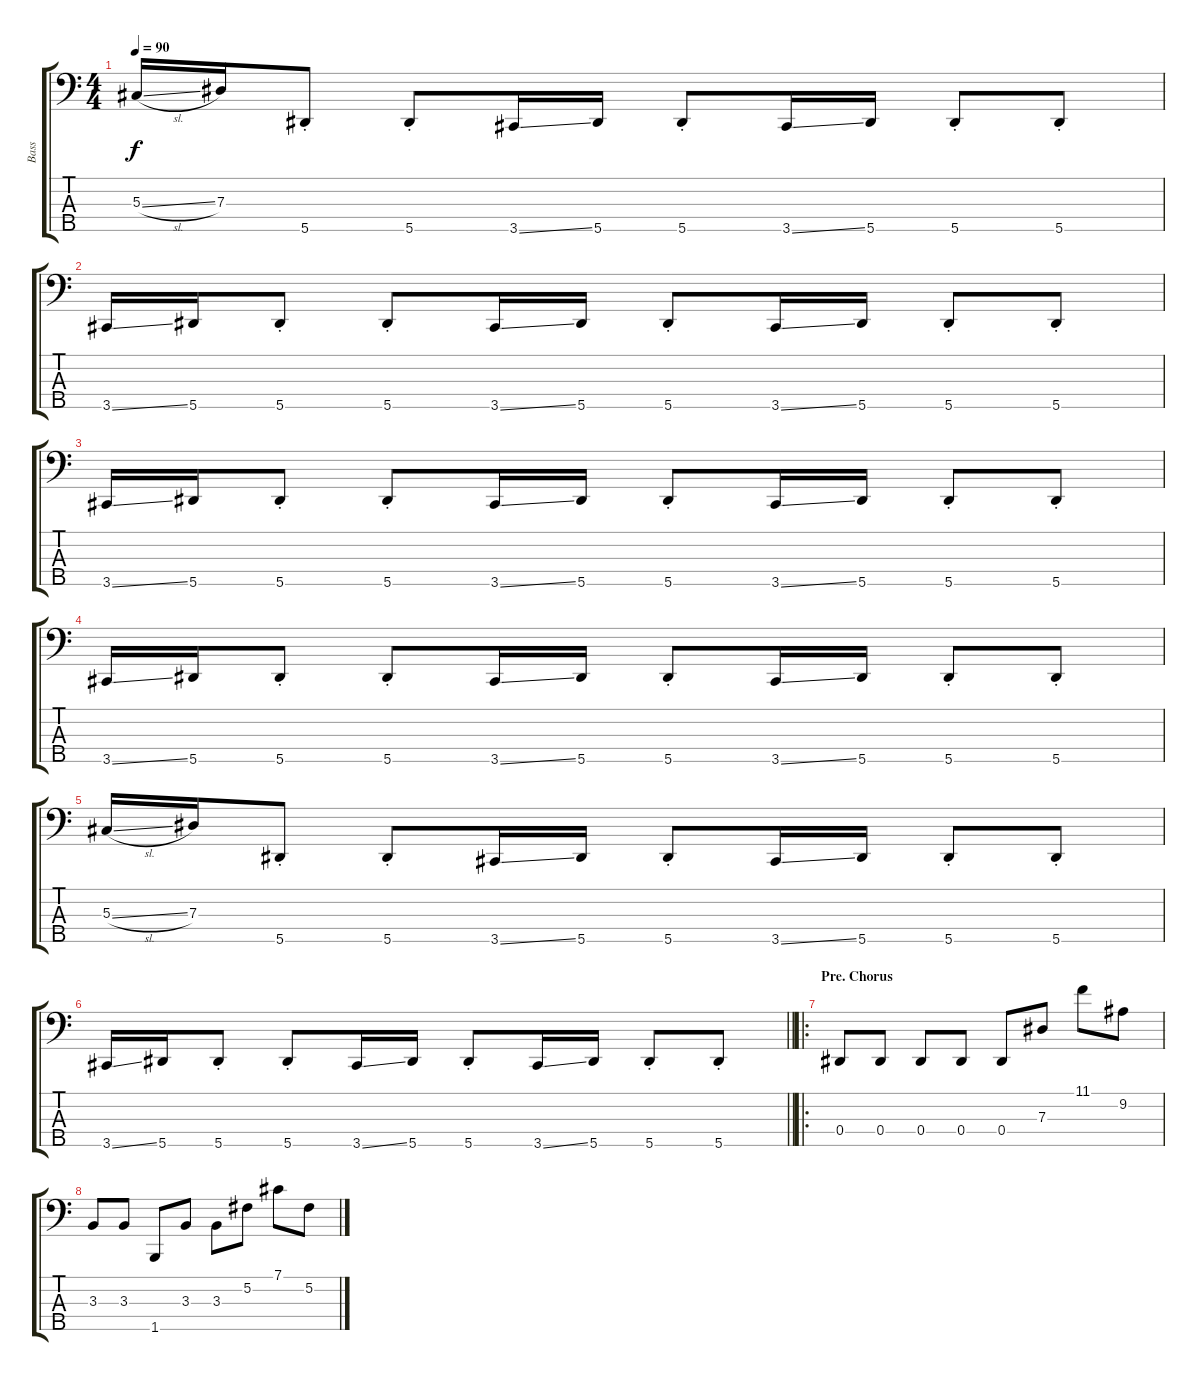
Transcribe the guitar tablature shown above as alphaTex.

\track ("Bass" "Bass") {instrument electricbassfinger}
\staff {score tabs}
\tuning (Gb2 Db2 Ab1 Eb1 Bb0) {hide}
\ts (4 4)
\tempo 90
\clef f4
\ks c
5.3{sl}.16{dy f} 7.3.16 5.5{st}.8 5.5{st}.8 3.5{ss}.16 5.5.16 5.5{st}.8 3.5{ss}.16 5.5.16 5.5{st}.8 5.5{st}.8 |
3.5{ss}.16 5.5.16 5.5{st}.8 5.5{st}.8 3.5{ss}.16 5.5.16 5.5{st}.8 3.5{ss}.16 5.5.16 5.5{st}.8 5.5{st}.8 |
3.5{ss}.16 5.5.16 5.5{st}.8 5.5{st}.8 3.5{ss}.16 5.5.16 5.5{st}.8 3.5{ss}.16 5.5.16 5.5{st}.8 5.5{st}.8 |
3.5{ss}.16 5.5.16 5.5{st}.8 5.5{st}.8 3.5{ss}.16 5.5.16 5.5{st}.8 3.5{ss}.16 5.5.16 5.5{st}.8 5.5{st}.8 |
5.3{sl}.16 7.3.16 5.5{st}.8 5.5{st}.8 3.5{ss}.16 5.5.16 5.5{st}.8 3.5{ss}.16 5.5.16 5.5{st}.8 5.5{st}.8 |
\barLineRight lightlight
3.5{ss}.16 5.5.16 5.5{st}.8 5.5{st}.8 3.5{ss}.16 5.5.16 5.5{st}.8 3.5{ss}.16 5.5.16 5.5{st}.8 5.5{st}.8 |
\ro
\section ("" "Pre. Chorus")
0.4.8 0.4.8 0.4.8 0.4.8 0.4.8 7.3.8 11.1.8 9.2.8 |
3.3.8 3.3.8 1.5.8 3.3.8 3.3.8 5.2.8 7.1.8 5.2.8
